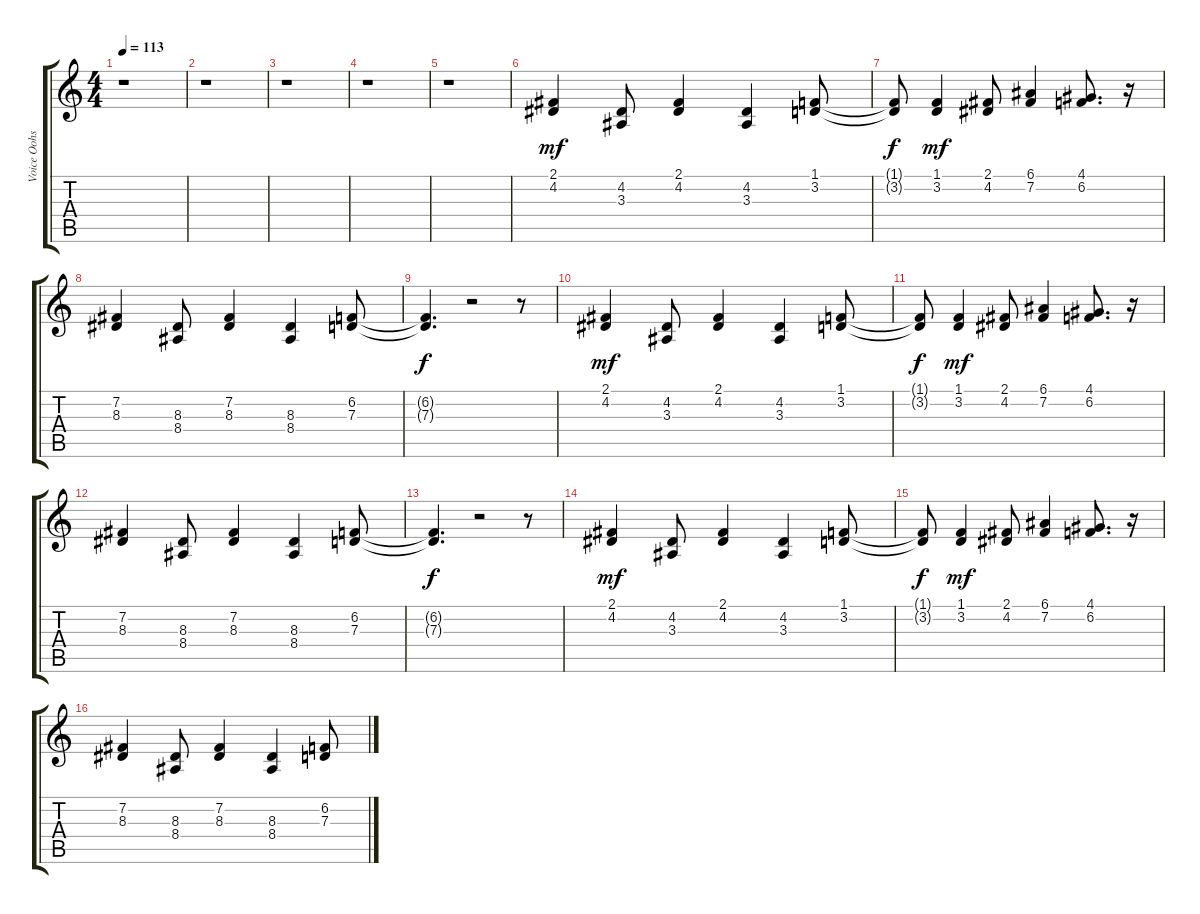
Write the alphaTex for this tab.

\track ("Voice Oohs" "Voice Oohs") {instrument voiceoohs}
\staff {score tabs}
\tuning (E4 B3 G3 D3 A2 E2) {hide}
\ts (4 4)
\tempo 113
\clef g2
\ks c
r.1{dy ff} |
r.1 |
r.1 |
r.1 |
r.1 |
(2.1 4.2).4{dy mf} (4.2 3.3).8 (2.1 4.2).4 (4.2 3.3).4 (1.1 3.2).8 |
(1.1{t} 3.2{t}).8{dy f} (1.1 3.2).4{dy mf} (2.1 4.2).8 (6.1 7.2).4 (4.1 6.2).8{d} r.16 |
(7.2 8.3).4 (8.3 8.4).8 (7.2 8.3).4 (8.3 8.4).4 (6.2 7.3).8 |
(6.2{t} 7.3{t}).4{d dy f} r.2 r.8 |
(2.1 4.2).4{dy mf} (4.2 3.3).8 (2.1 4.2).4 (4.2 3.3).4 (1.1 3.2).8 |
(1.1{t} 3.2{t}).8{dy f} (1.1 3.2).4{dy mf} (2.1 4.2).8 (6.1 7.2).4 (4.1 6.2).8{d} r.16 |
(7.2 8.3).4 (8.3 8.4).8 (7.2 8.3).4 (8.3 8.4).4 (6.2 7.3).8 |
(6.2{t} 7.3{t}).4{d dy f} r.2 r.8 |
(2.1 4.2).4{dy mf} (4.2 3.3).8 (2.1 4.2).4 (4.2 3.3).4 (1.1 3.2).8 |
(1.1{t} 3.2{t}).8{dy f} (1.1 3.2).4{dy mf} (2.1 4.2).8 (6.1 7.2).4 (4.1 6.2).8{d} r.16 |
(7.2 8.3).4 (8.3 8.4).8 (7.2 8.3).4 (8.3 8.4).4 (6.2 7.3).8
